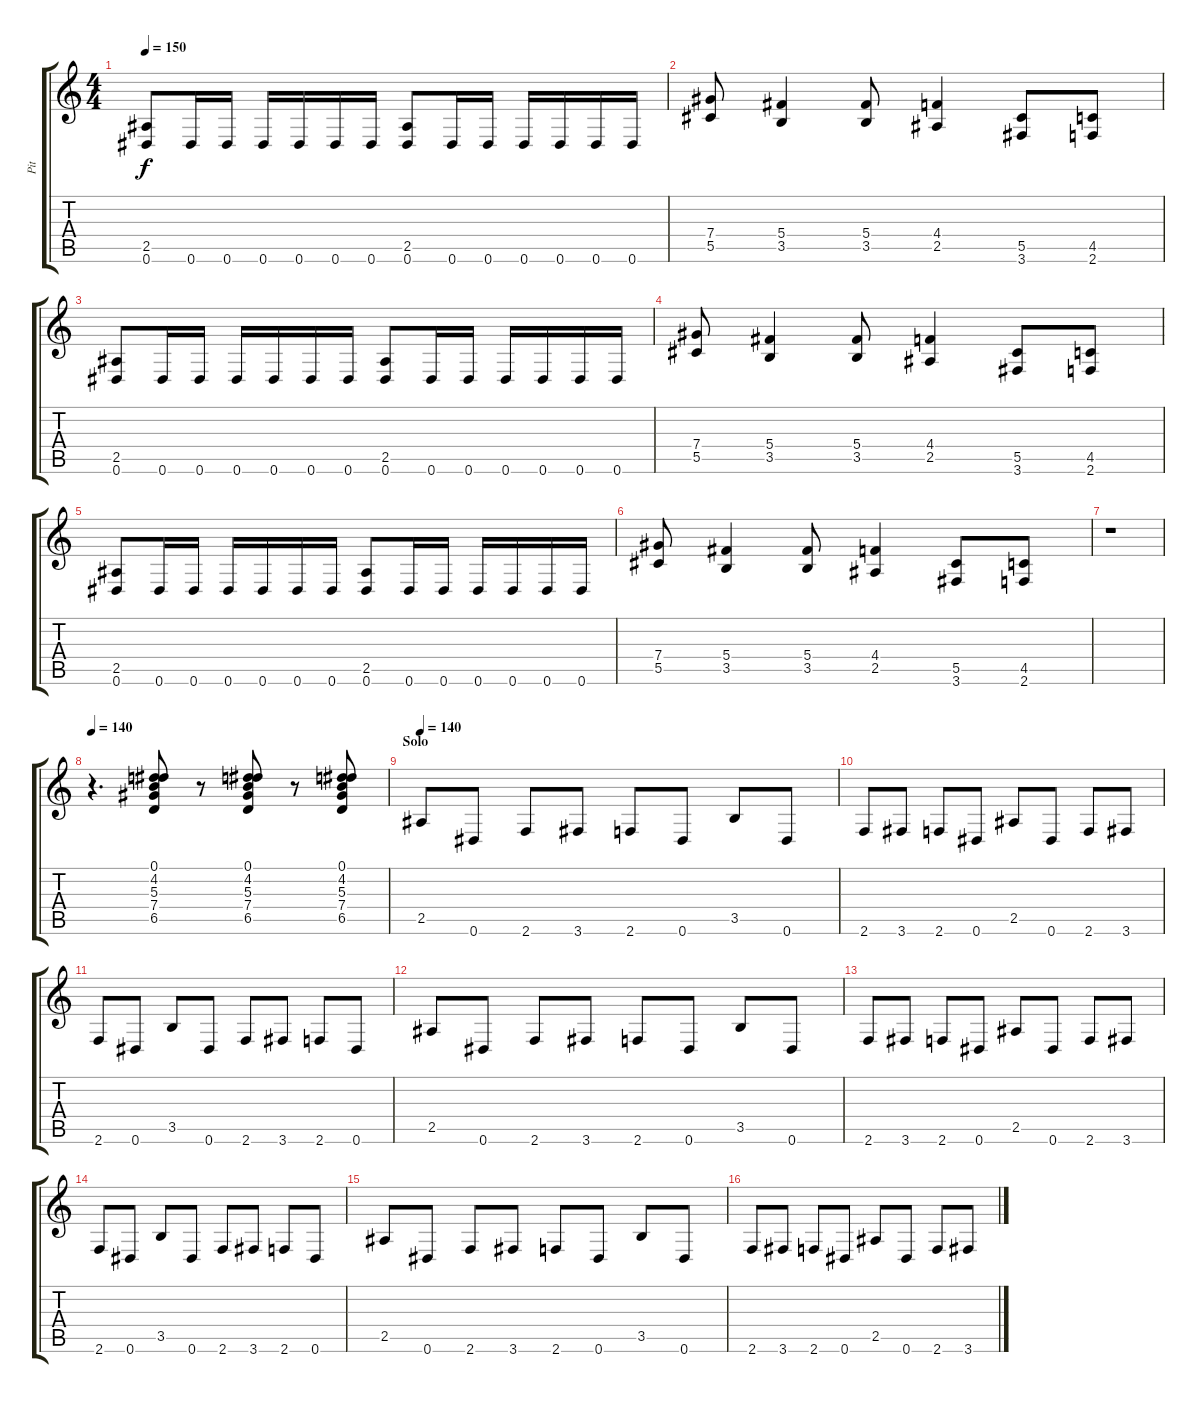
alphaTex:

\track ("Pit" "Pit") {instrument overdrivenguitar}
\staff {score tabs}
\tuning (Eb4 Bb3 Gb3 Db3 Ab2 Eb2) {hide}
\ts (4 4)
\tempo 150
\clef g2
\ks c
(2.5 0.6).8{dy f} 0.6.16 0.6.16 0.6.16 0.6.16 0.6.16 0.6.16 (2.5 0.6).8 0.6.16 0.6.16 0.6.16 0.6.16 0.6.16 0.6.16 |
(7.4 5.5).8 (5.4 3.5).4 (5.4 3.5).8 (4.4 2.5).4 (5.5 3.6).8{txt " "} (4.5 2.6).8 |
(2.5 0.6).8 0.6.16 0.6.16 0.6.16 0.6.16 0.6.16 0.6.16 (2.5 0.6).8 0.6.16 0.6.16 0.6.16 0.6.16 0.6.16 0.6.16 |
(7.4 5.5).8 (5.4 3.5).4 (5.4 3.5).8 (4.4 2.5).4 (5.5 3.6).8{txt " "} (4.5 2.6).8 |
(2.5 0.6).8 0.6.16 0.6.16 0.6.16 0.6.16 0.6.16 0.6.16 (2.5 0.6).8 0.6.16 0.6.16 0.6.16 0.6.16 0.6.16 0.6.16 |
(7.4 5.5).8 (5.4 3.5).4 (5.4 3.5).8 (4.4 2.5).4 (5.5 3.6).8{txt " "} (4.5 2.6).8 |
r.1 |
\tempo 140
r.4{d} (0.1 4.2 5.3 7.4 6.5).8 r.8 (0.1 4.2 5.3 7.4 6.5).8 r.8 (0.1 4.2 5.3 7.4 6.5).8 |
\section ("" "Solo")
\tempo 140
2.5.8{volume 16 balance 8} 0.6.8 2.6.8 3.6.8 2.6.8 0.6.8 3.5.8 0.6.8 |
2.6.8 3.6.8 2.6.8 0.6.8 2.5.8 0.6.8 2.6.8 3.6.8 |
2.6.8 0.6.8 3.5.8 0.6.8 2.6.8 3.6.8 2.6.8 0.6.8 |
2.5.8 0.6.8 2.6.8 3.6.8 2.6.8 0.6.8 3.5.8 0.6.8 |
2.6.8 3.6.8 2.6.8 0.6.8 2.5.8 0.6.8 2.6.8 3.6.8 |
2.6.8 0.6.8 3.5.8 0.6.8 2.6.8 3.6.8 2.6.8 0.6.8 |
2.5.8 0.6.8 2.6.8 3.6.8 2.6.8 0.6.8 3.5.8 0.6.8 |
2.6.8 3.6.8 2.6.8 0.6.8 2.5.8 0.6.8 2.6.8 3.6.8
